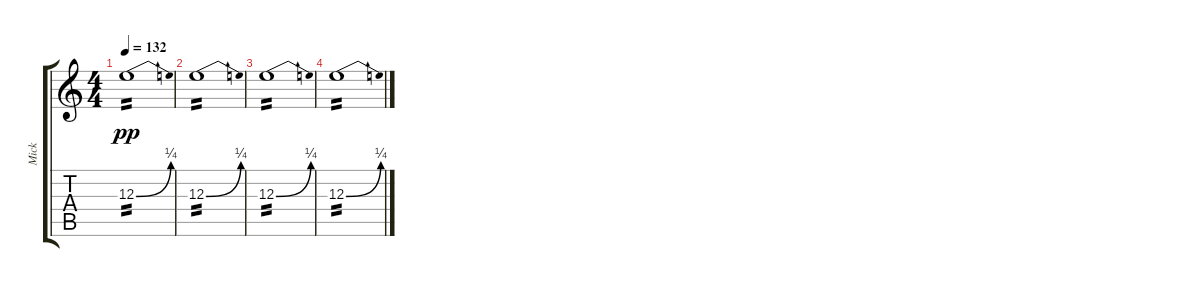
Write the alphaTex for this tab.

\track ("Mick" "Mick") {instrument distortionguitar}
\staff {score tabs}
\tuning (Db4 Ab3 E3 B2 Gb2 B1) {hide}
\ts (4 4)
\tempo 132
\clef g2
\ks c
12.3{be (bend 0 0 60 1)}.1{tp 2 dy pp} |
12.3{be (bend 0 0 60 1)}.1{tp 2} |
12.3{be (bend 0 0 60 1)}.1{tp 2} |
12.3{be (bend 0 0 60 1)}.1{tp 2}
